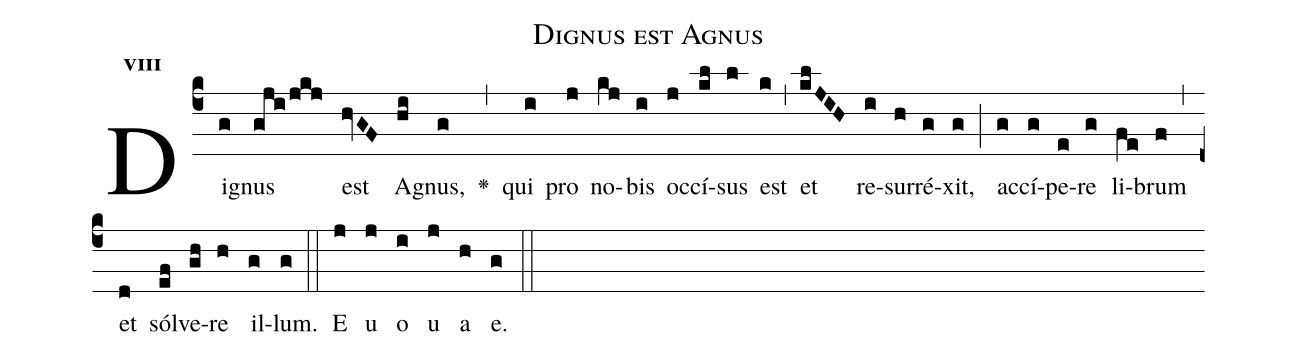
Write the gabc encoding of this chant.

name:Dignus est Agnus;
office-part:Antiphona;
mode:8;
%%
initial-style: 1;
name: Dignus est Agnus;
book: Antiphonae & Responsoria/Tomus III, p. 46;
occasion: Psalterium Hebdomada II Feria III;
office-part: Vesperae Ant 3;
user-notes: ;
commentary: ;
annotation: 8g;
centering-scheme: english;
fontsize: 12;
font: OFLSortsMillGoudy;
height: 11;
width: 4.5;
%%
(c4)Di(g)gnus(gji/jkj) est(hvGF) A(hi)gnus,(g) <v>\greheightstar</v>(,) qui(i) pro(j) no(kj)bis(i) oc(j)cí(kl)sus(l) est(k) (,) et(klJIH) re(i)sur(h)ré(g)xit,(g) (;) ac(g)cí(g)pe(e)re(g) li(fe)brum(f) (,) et(d) sól(ef)ve(gh)re(h) il(g)lum.(g) (::)
E(j) u(j) o(i) u(j) a(h) e.(g) (::)
